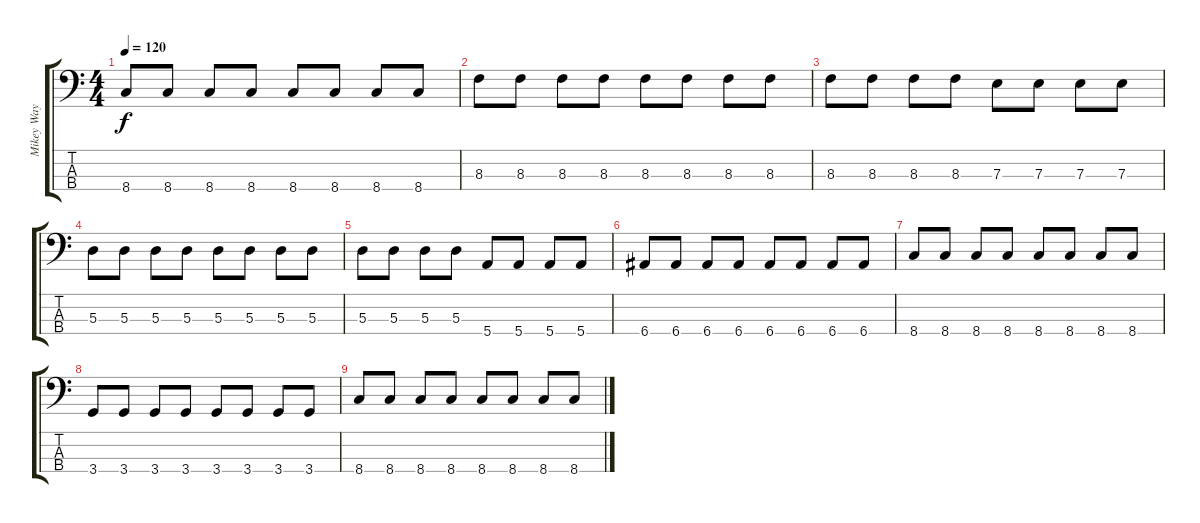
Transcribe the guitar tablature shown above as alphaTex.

\track ("Mikey Way" "Mikey Way") {instrument electricbassfinger}
\staff {score tabs}
\tuning (G2 D2 A1 E1) {hide}
\ts (4 4)
\tempo 120
\clef f4
\ks c
8.4.8{dy f} 8.4.8 8.4.8 8.4.8 8.4.8 8.4.8 8.4.8 8.4.8 |
8.3.8{volume 0} 8.3.8 8.3.8 8.3.8 8.3.8 8.3.8 8.3.8 8.3.8 |
8.3.8 8.3.8 8.3.8 8.3.8 7.3.8 7.3.8 7.3.8 7.3.8 |
5.3.8 5.3.8 5.3.8 5.3.8 5.3.8 5.3.8 5.3.8 5.3.8 |
5.3.8 5.3.8 5.3.8 5.3.8 5.4.8 5.4.8 5.4.8 5.4.8 |
6.4.8 6.4.8 6.4.8 6.4.8 6.4.8 6.4.8 6.4.8 6.4.8 |
8.4.8 8.4.8 8.4.8 8.4.8 8.4.8 8.4.8 8.4.8 8.4.8 |
3.4.8 3.4.8 3.4.8 3.4.8 3.4.8 3.4.8 3.4.8 3.4.8 |
8.4.8 8.4.8 8.4.8 8.4.8 8.4.8 8.4.8 8.4.8 8.4.8
